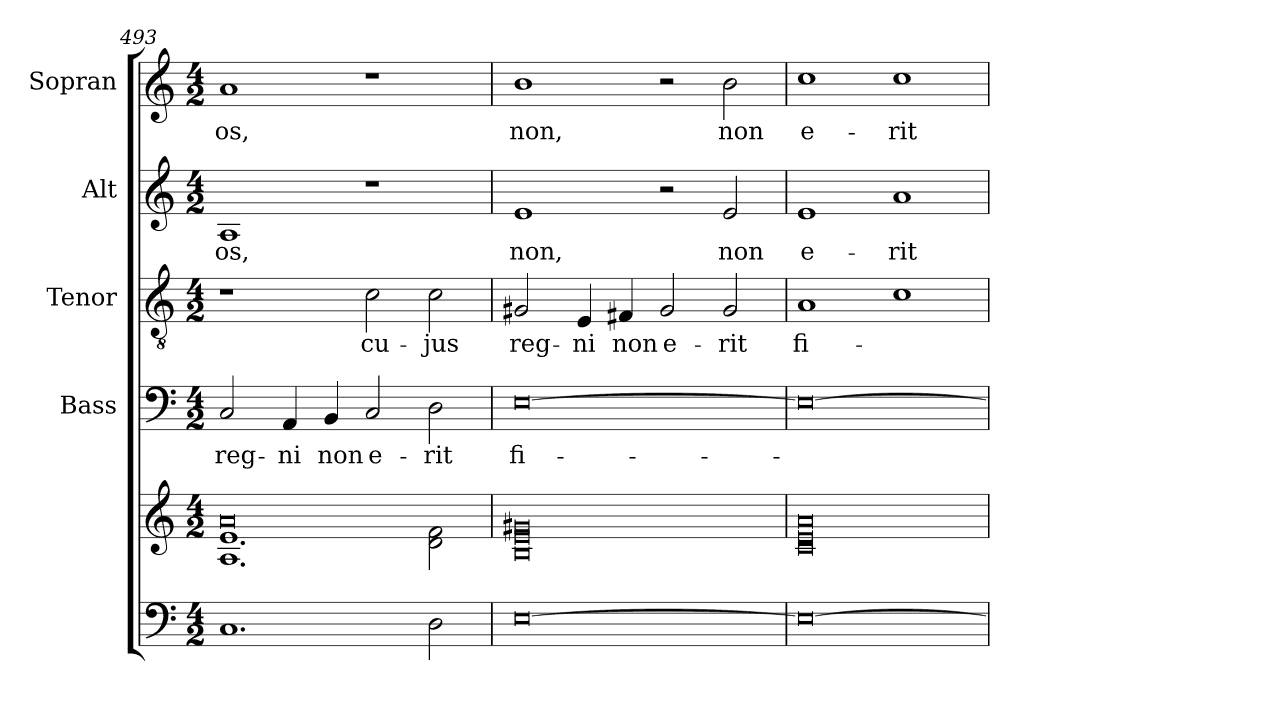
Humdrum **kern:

**kern	**kern	**kern	**text	**kern	**text	**kern	**text	**kern	**text
*part5	*part5	*part4	*part4	*part3	*part3	*part2	*part2	*part1	*part1
*staff6	*staff5	*staff4	*staff4	*staff3	*staff3	*staff2	*staff2	*staff1	*staff1
*	*	*I"Bass	*	*I"Tenor	*	*I"Alt	*	*I"Sopran	*
*	*	*I'B.	*	*I'T.	*	*I'A.	*	*I'S.	*
*clefF4	*clefG2	*clefF4	*	*clefGv2	*	*clefG2	*	*clefG2	*
*k[]	*k[]	*k[]	*	*k[]	*	*k[]	*	*k[]	*
*C:	*C:	*C:	*	*C:	*	*C:	*	*C:	*
*M4/2	*M4/2	*M4/2	*	*M4/2	*	*M4/2	*	*M4/2	*
=493	=493	=493	=493	=493	=493	=493	=493	=493	=493
*	*^	*	*	*	*	*	*	*	*
!	!	!	!	!LO:LY:b	!	!	!	!LO:LY:b	!	!LO:LY:b
1.C	0a	1.A 1.e	2C/	reg-	1r	.	1A	-os,	1a	-os,
!	!	!	!	!LO:LY:b	!	!	!	!	!	!
.	.	.	4AA/	-ni	.	.	.	.	.	.
!	!	!	!	!LO:LY:b	!	!	!	!	!	!
.	.	.	4BB/	non	.	.	.	.	.	.
!	!	!	!	!LO:LY:b	!	!LO:LY:b	!	!	!	!
.	.	.	2C/	e-	2c\	cu-	1r	.	1r	.
!	!	!	!	!LO:LY:b	!	!LO:LY:b	!	!	!	!
2D\	.	2d\ 2f\	2D\	-rit	2c\	-jus	.	.	.	.
=494	=494	=494	=494	=494	=494	=494	=494	=494	=494	=494
!	!	!	!	!LO:LY:b	!	!LO:LY:b	!	!LO:LY:b	!	!LO:LY:b
*	*v	*v	*	*	*	*	*	*	*	*
[0E	0B 0e 0g#X	[0E	fi-	2G#X/	reg-	1e	non,	1b	non,
!	!	!	!	!	!LO:LY:b	!	!	!	!
.	.	.	.	4E/	-ni	.	.	.	.
!	!	!	!	!	!LO:LY:b	!	!	!	!
.	.	.	.	4F#X/	non	.	.	.	.
!	!	!	!	!	!LO:LY:b	!	!	!	!
.	.	.	.	2G#/	e-	2r	.	2r	.
!	!	!	!	!	!LO:LY:b	!	!LO:LY:b	!	!LO:LY:b
.	.	.	.	2G#/	-rit	2e/	non	2b\	non
=495	=495	=495	=495	=495	=495	=495	=495	=495	=495
!	!	!	!	!	!LO:LY:b	!	!LO:LY:b	!	!LO:LY:b
0E_	0c 0e 0a	0E_	.	1A	fi-	1e	e-	1cc	e-
!	!	!	!	!	!	!	!LO:LY:b	!	!LO:LY:b
.	.	.	.	1c	.	1a	-rit	1cc	-rit
=	=	=	=	=	=	=	=	=	=
*-	*-	*-	*-	*-	*-	*-	*-	*-	*-
